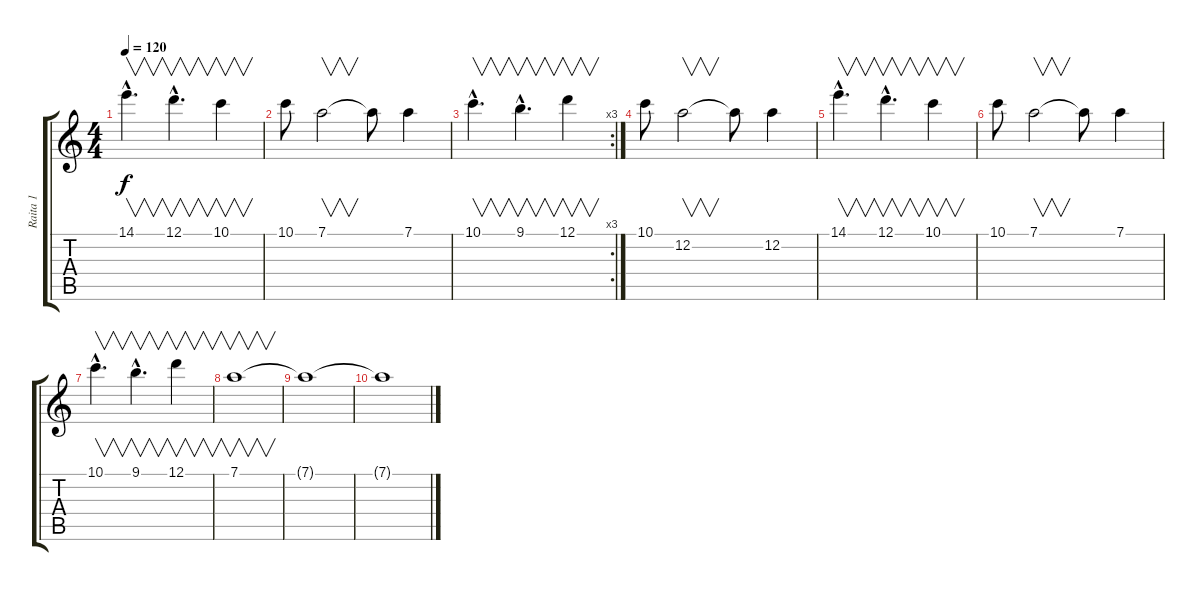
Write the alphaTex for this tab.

\track ("Raita 1" "Raita 1") {instrument distortionguitar}
\staff {score tabs}
\tuning (D4 A3 F3 C3 G2 D2) {hide}
\ts (4 4)
\tempo 120
\clef g2
\ks c
14.1{hac}.4{v d dy f} 12.1{hac}.4{v d} 10.1.4{v} |
10.1.8 7.1.2{v} 7.1{t}.8 7.1.4 |
\rc 3
10.1{hac}.4{v d} 9.1{hac}.4{v d} 12.1.4{v} |
10.1.8 12.2.2{v} 12.2{t}.8 12.2.4 |
14.1{hac}.4{v d} 12.1{hac}.4{v d} 10.1.4{v} |
10.1.8 7.1.2{v} 7.1{t}.8 7.1.4 |
10.1{hac}.4{v d} 9.1{hac}.4{v d} 12.1.4{v} |
7.1.1{v} |
7.1{t}.1 |
7.1{t}.1
